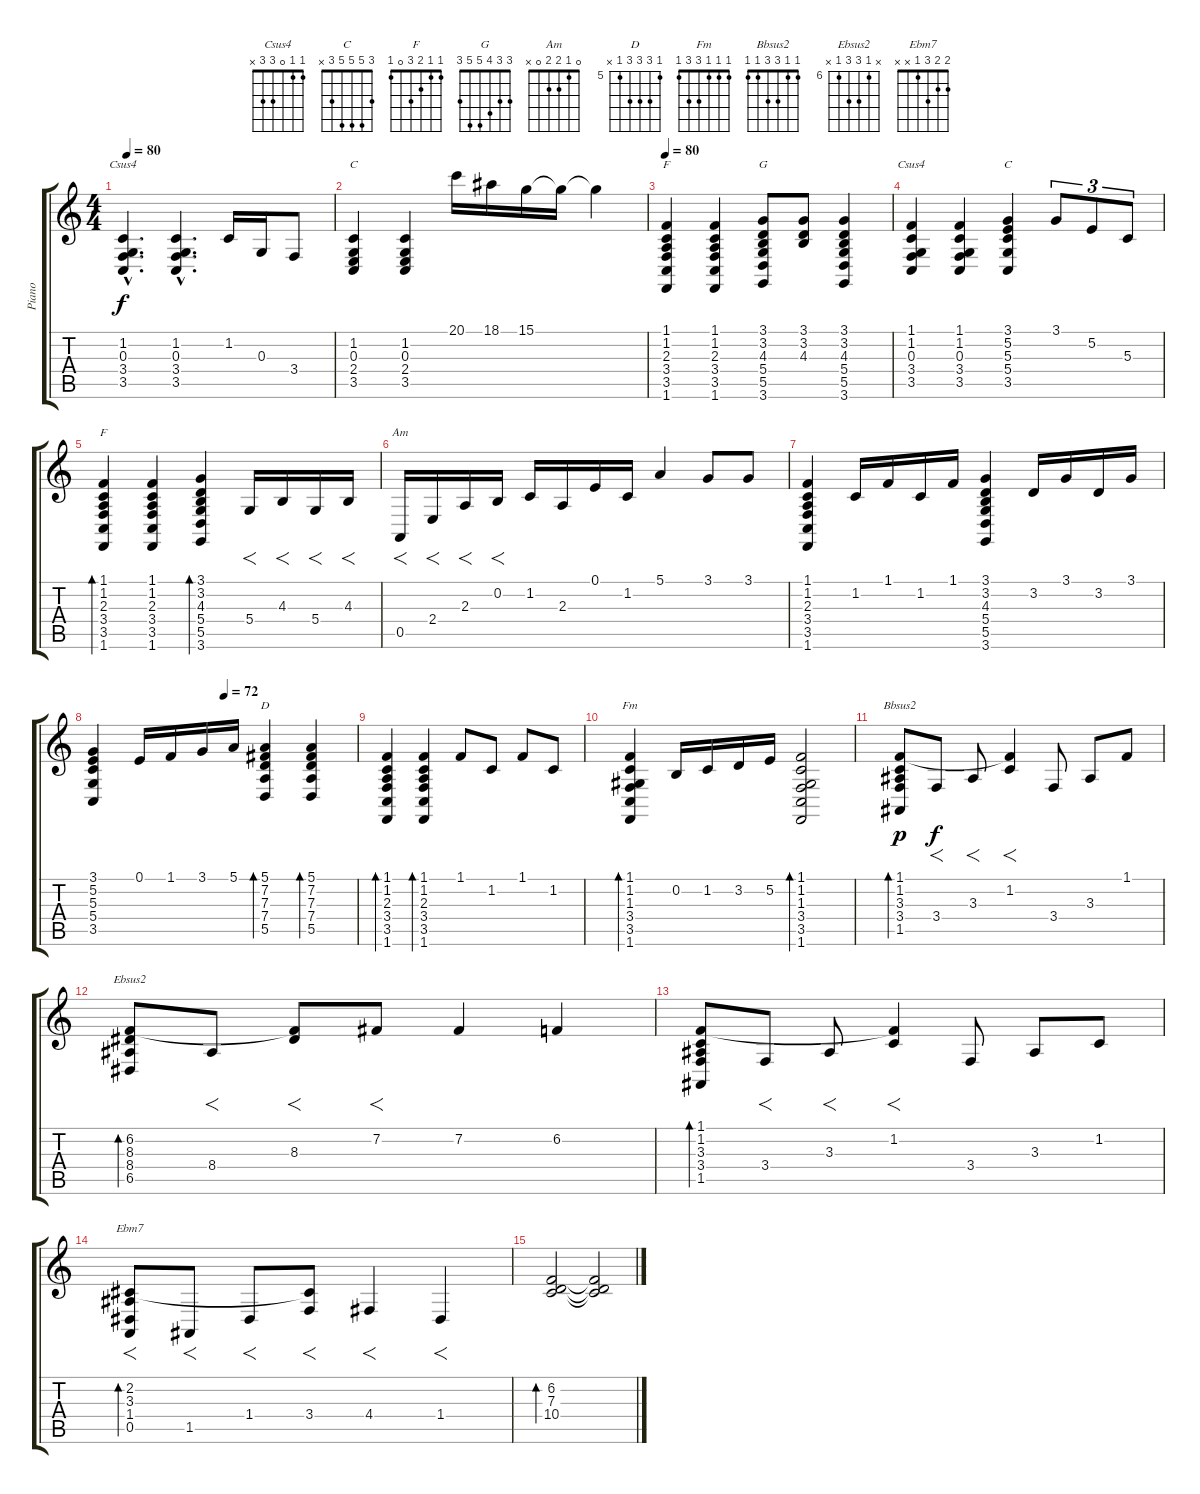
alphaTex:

\track ("Piano" "Piano") {instrument acousticgrandpiano}
\staff {score tabs}
\tuning (E4 B3 G3 D3 A2 E2) {hide}
\chord ("Csus4" x 1 0 3 3 x)
\chord ("C" x 1 0 2 3 x)
\chord ("F" 1 1 2 3 3 1)
\chord ("G" 3 3 4 5 5 3)
\chord ("Csus4" 1 1 0 3 3 x)
\chord ("C" 3 5 5 5 3 x)
\chord ("F" 1 1 2 3 0 1)
\chord ("Am" 0 1 2 2 0 x)
\chord ("D" 5 7 7 7 5 x) {firstfret 5}
\chord ("Fm" 1 1 1 3 3 1)
\chord ("Bbsus2" 1 1 3 3 1 1)
\chord ("Ebsus2" x 6 8 8 6 x) {firstfret 6}
\chord ("Ebm7" 2 2 3 1 x x)
\ts (4 4)
\tempo 80
\clef g2
\ks c
(1.2{hac} 0.3{hac} 3.4{hac} 3.5{hac}).4{d ch "Csus4" dy f} (1.2{hac} 0.3{hac} 3.4{hac} 3.5{hac}).4{d} 1.2.16 0.3.16 3.4.8 |
(1.2 0.3 2.4 3.5).4{ch "C"} (1.2 0.3 2.4 3.5).4 20.1.16 18.1.16 15.1.16 15.1{t}.16 15.1{t}.4 |
\tempo 80
(1.1 1.2 2.3 3.4 3.5 1.6).4{ch "F" instrument brightacousticpiano} (1.1 1.2 2.3 3.4 3.5 1.6).4 (3.1 3.2 4.3 5.4 5.5 3.6).8{ch "G"} (3.1 3.2 4.3).8 (3.1 3.2 4.3 5.4 5.5 3.6).4 |
(1.1 1.2 0.3 3.4 3.5).4{ch "Csus4"} (1.1 1.2 0.3 3.4 3.5).4 (3.1 5.2 5.3 5.4 3.5).4{ch "C"} 3.1.8{tu (3 2)} 5.2.8{tu (3 2)} 5.3.8{tu (3 2)} |
(1.1 1.2 2.3 3.4 3.5 1.6).4{bd 120 ch "F"} (1.1 1.2 2.3 3.4 3.5 1.6).4 (3.1 3.2 4.3 5.4 5.5 3.6).4{bd 60} 5.4.16{f} 4.3.16{f} 5.4.16{f} 4.3.16{f} |
0.5.16{f ch "Am"} 2.4.16{f} 2.3.16{f} 0.2.16{f} 1.2.16 2.3.16 0.1.16 1.2.16 5.1.4 3.1.8 3.1.8 |
(1.1 1.2 2.3 3.4 3.5 1.6).4 1.2.16 1.1.16 1.2.16 1.1.16 (3.1 3.2 4.3 5.4 5.5 3.6).4 3.2.16 3.1.16 3.2.16 3.1.16 |
\tempo (72 0.5)
(3.1 5.2 5.3 5.4 3.5).4 0.1.16 1.1.16 3.1.16 5.1.16 (5.1 7.2 7.3 7.4 5.5).4{bd 120 ch "D" volume 10} (5.1 7.2 7.3 7.4 5.5).4{bd 60} |
(1.1 1.2 2.3 3.4 3.5 1.6).4{bd 120} (1.1 1.2 2.3 3.4 3.5 1.6).4{bd 120} 1.1.8 1.2.8 1.1.8 1.2.8 |
(1.1 1.2 1.3 3.4 3.5 1.6).4{bd 120 ch "Fm"} 0.2.16 1.2.16 3.2.16 5.2.16 (1.1 1.2 1.3 3.4 3.5 1.6).2{bd 120} |
(1.1 1.2 3.3 3.4 1.5).8{bd 480 ch "Bbsus2" dy p} 3.4.8{f dy f} 3.3.8{f} (1.1{t} 1.2).4{f} 3.4.8 3.3.8 1.1.8 |
(6.2 8.3 8.4 6.5).8{bd 480 ch "Ebsus2"} 8.4.8{f} (6.2{t} 8.3).8{f} 7.2.8{f} 7.2.4 6.2.4 |
(1.1 1.2 3.3 3.4 1.5).8{bd 480} 3.4.8{f} 3.3.8{f} (1.1{t} 1.2).4{f} 3.4.8 3.3.8 1.2.8 |
(2.2 3.3 1.4 0.5).8{f bd 480 ch "Ebm7"} 1.5.8{f} 1.4.8{f} (2.2{t} 3.4).8{f} 4.4.4{f} 1.4.4{f} |
(6.2 7.3 10.4).2{bd 240} (6.2{t} 7.3{t} 10.4{t}).2
